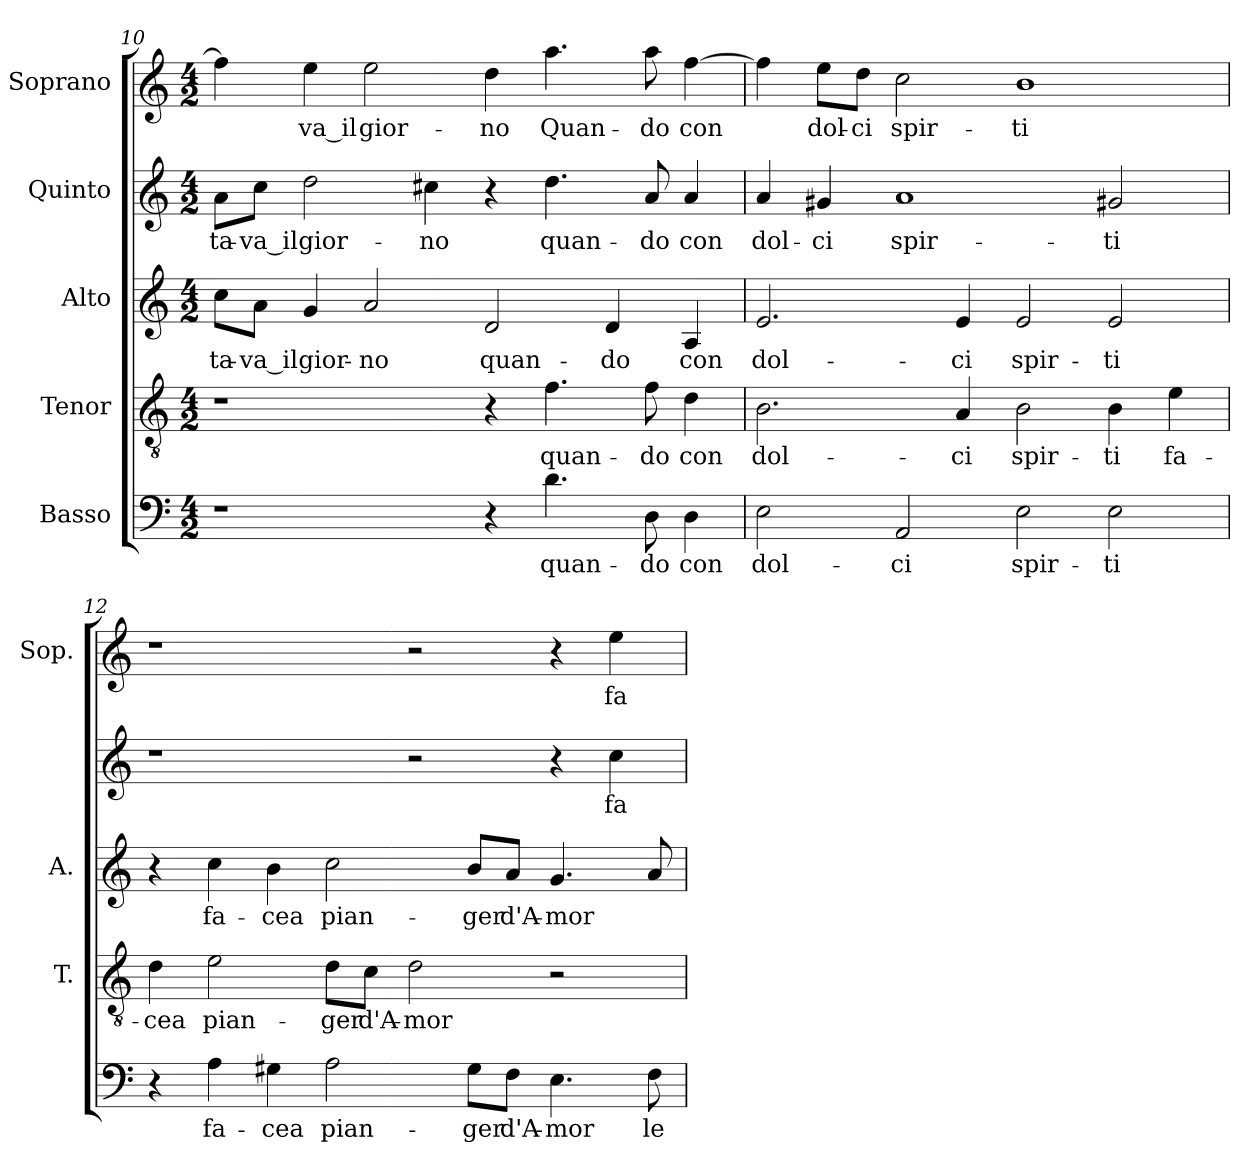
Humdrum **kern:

**kern	**text	**kern	**text	**kern	**text	**kern	**text	**kern	**text
*part5	*part5	*part4	*part4	*part3	*part3	*part2	*part2	*part1	*part1
*staff5	*staff5	*staff4	*staff4	*staff3	*staff3	*staff2	*staff2	*staff1	*staff1
*I"Basso	*	*I"Tenor	*	*I"Alto	*	*I"Quinto	*	*I"Soprano	*
*	*	*I'T.	*	*I'A.	*	*	*	*I'Sop.	*
!!LO:PB:g=z
*clefF4	*	*clefGv2	*	*clefG2	*	*clefG2	*	*clefG2	*
*	*	*ITrd7c12	*	*	*	*	*	*	*
*k[]	*	*k[]	*	*k[]	*	*k[]	*	*k[]	*
*C:	*	*C:	*	*C:	*	*C:	*	*C:	*
*M4/2	*	*M4/2	*	*M4/2	*	*M4/2	*	*M4/2	*
=10	=10	=10	=10	=10	=10	=10	=10	=10	=10
!	!	!	!	!	!LO:LY:b:color=#000000	!	!	!	!
!	!	!	!	!	!	!	!LO:LY:b:color=#000000	!	!
1r	.	1r	.	8cci\L	-ta-	8ai\L	-ta-	4ffi\]	.
!	!	!	!	!	!LO:LY:b:color=#000000	!	!	!	!
!	!	!	!	!	!	!	!LO:LY:b:color=#000000	!	!
.	.	.	.	8ai\J	-va_il	8cci\J	-va_il	.	.
!	!	!	!	!	!LO:LY:b:color=#000000	!	!	!	!
!	!	!	!	!	!	!	!LO:LY:b:color=#000000	!	!
!	!	!	!	!	!	!	!	!	!LO:LY:b:color=#000000
.	.	.	.	4gi/	gior-	2ddi\	gior-	4eei\	-va_il
!	!	!	!	!	!LO:LY:b:color=#000000	!	!	!	!
!	!	!	!	!	!	!	!	!	!LO:LY:b:color=#000000
.	.	.	.	2ai/	-no	.	.	2eei\	gior-
!	!	!	!	!	!	!	!LO:LY:b:color=#000000	!	!
.	.	.	.	.	.	4cc#Xi\	-no	.	.
!	!	!	!	!	!LO:LY:b:color=#000000	!	!	!	!
!	!	!	!	!	!	!	!	!	!LO:LY:b:color=#000000
4r	.	4r	.	2di/	quan-	4r	.	4ddi\	-no
!	!LO:LY:b:color=#000000	!	!	!	!	!	!	!	!
!	!	!	!LO:LY:b:color=#000000	!	!	!	!	!	!
!	!	!	!	!	!	!	!LO:LY:b:color=#000000	!	!
!	!	!	!	!	!	!	!	!	!LO:LY:b:color=#000000
4.di\	quan-	4.Fi\	quan-	.	.	4.ddi\	quan-	4.aai\	Quan-
!	!	!	!	!	!LO:LY:b:color=#000000	!	!	!	!
.	.	.	.	4di/	-do	.	.	.	.
!	!LO:LY:b:color=#000000	!	!	!	!	!	!	!	!
!	!	!	!LO:LY:b:color=#000000	!	!	!	!	!	!
!	!	!	!	!	!	!	!LO:LY:b:color=#000000	!	!
!	!	!	!	!	!	!	!	!	!LO:LY:b:color=#000000
8Di\	-do	8Fi\	-do	.	.	8ai/	-do	8aai\	-do
!	!LO:LY:b:color=#000000	!	!	!	!	!	!	!	!
!	!	!	!LO:LY:b:color=#000000	!	!	!	!	!	!
!	!	!	!	!	!LO:LY:b:color=#000000	!	!	!	!
!	!	!	!	!	!	!	!LO:LY:b:color=#000000	!	!
!	!	!	!	!	!	!	!	!	!LO:LY:b:color=#000000
4Di\	con	4Di\	con	4Ai/	con	4ai/	con	[>4ffi\	con
=11	=11	=11	=11	=11	=11	=11	=11	=11	=11
!	!LO:LY:b:color=#000000	!	!	!	!	!	!	!	!
!	!	!	!LO:LY:b:color=#000000	!	!	!	!	!	!
!	!	!	!	!	!LO:LY:b:color=#000000	!	!	!	!
!	!	!	!	!	!	!	!LO:LY:b:color=#000000	!	!
2Ei\	dol-	2.BBi\	dol-	2.ei/	dol-	4ai/	dol-	4ffi\]	.
!	!	!	!	!	!	!	!LO:LY:b:color=#000000	!	!
!	!	!	!	!	!	!	!	!	!LO:LY:b:color=#000000
.	.	.	.	.	.	4g#Xi/	-ci	8eei\L	dol-
!	!	!	!	!	!	!	!	!	!LO:LY:b:color=#000000
.	.	.	.	.	.	.	.	8ddi\J	-ci
!	!LO:LY:b:color=#000000	!	!	!	!	!	!	!	!
!	!	!	!	!	!	!	!LO:LY:b:color=#000000	!	!
!	!	!	!	!	!	!	!	!	!LO:LY:b:color=#000000
2AAi/	-ci	.	.	.	.	1ai	spir-	2cci\	spir-
!	!	!	!LO:LY:b:color=#000000	!	!	!	!	!	!
!	!	!	!	!	!LO:LY:b:color=#000000	!	!	!	!
.	.	4AAi/	-ci	4ei/	-ci	.	.	.	.
!	!LO:LY:b:color=#000000	!	!	!	!	!	!	!	!
!	!	!	!LO:LY:b:color=#000000	!	!	!	!	!	!
!	!	!	!	!	!LO:LY:b:color=#000000	!	!	!	!
!	!	!	!	!	!	!	!	!	!LO:LY:b:color=#000000
2Ei\	spir-	2BBi\	spir-	2ei/	spir-	.	.	1bi	-ti
!	!LO:LY:b:color=#000000	!	!	!	!	!	!	!	!
!	!	!	!LO:LY:b:color=#000000	!	!	!	!	!	!
!	!	!	!	!	!LO:LY:b:color=#000000	!	!	!	!
!	!	!	!	!	!	!	!LO:LY:b:color=#000000	!	!
2Ei\	-ti	4BBi\	-ti	2ei/	-ti	2g#Xi/	-ti	.	.
!	!	!	!LO:LY:b:color=#000000	!	!	!	!	!	!
.	.	4Ei\	fa-	.	.	.	.	.	.
=12	=12	=12	=12	=12	=12	=12	=12	=12	=12
!	!	!	!LO:LY:b:color=#000000	!	!	!	!	!	!
4r	.	4Di\	-cea	4r	.	1r	.	1r	.
!	!LO:LY:b:color=#000000	!	!	!	!	!	!	!	!
!	!	!	!LO:LY:b:color=#000000	!	!	!	!	!	!
!	!	!	!	!	!LO:LY:b:color=#000000	!	!	!	!
4Ai\	fa-	2Ei\	pian-	4cci\	fa-	.	.	.	.
!	!LO:LY:b:color=#000000	!	!	!	!	!	!	!	!
!	!	!	!	!	!LO:LY:b:color=#000000	!	!	!	!
4G#Xi\	-cea	.	.	4bi\	-cea	.	.	.	.
!	!LO:LY:b:color=#000000	!	!	!	!	!	!	!	!
!	!	!	!LO:LY:b:color=#000000	!	!	!	!	!	!
!	!	!	!	!	!LO:LY:b:color=#000000	!	!	!	!
2Ai\	pian-	8Di\L	-ger	2cci\	pian-	.	.	.	.
!	!	!	!LO:LY:b:color=#000000	!	!	!	!	!	!
.	.	8Ci\J	d'A-	.	.	.	.	.	.
!	!	!	!LO:LY:b:color=#000000	!	!	!	!	!	!
.	.	2Di\	-mor	.	.	2r	.	2r	.
!	!LO:LY:b:color=#000000	!	!	!	!	!	!	!	!
!	!	!	!	!	!LO:LY:b:color=#000000	!	!	!	!
8G#i\L	-ger	.	.	8bi/L	-ger	.	.	.	.
!	!LO:LY:b:color=#000000	!	!	!	!	!	!	!	!
!	!	!	!	!	!LO:LY:b:color=#000000	!	!	!	!
8Fi\J	d'A-	.	.	8ai/J	d'A-	.	.	.	.
!	!LO:LY:b:color=#000000	!	!	!	!	!	!	!	!
!	!	!	!	!	!LO:LY:b:color=#000000	!	!	!	!
4.Ei\	-mor	2r	.	4.gi/	-mor	4r	.	4r	.
!	!	!	!	!	!	!	!LO:LY:b:color=#000000	!	!
!	!	!	!	!	!	!	!	!	!LO:LY:b:color=#000000
.	.	.	.	.	.	4cci\	fa-	4eei\	fa-
!	!LO:LY:b:color=#000000	!	!	!	!	!	!	!	!
8Fi\	le	.	.	8ai/	.	.	.	.	.
=	=	=	=	=	=	=	=	=	=
*-	*-	*-	*-	*-	*-	*-	*-	*-	*-
